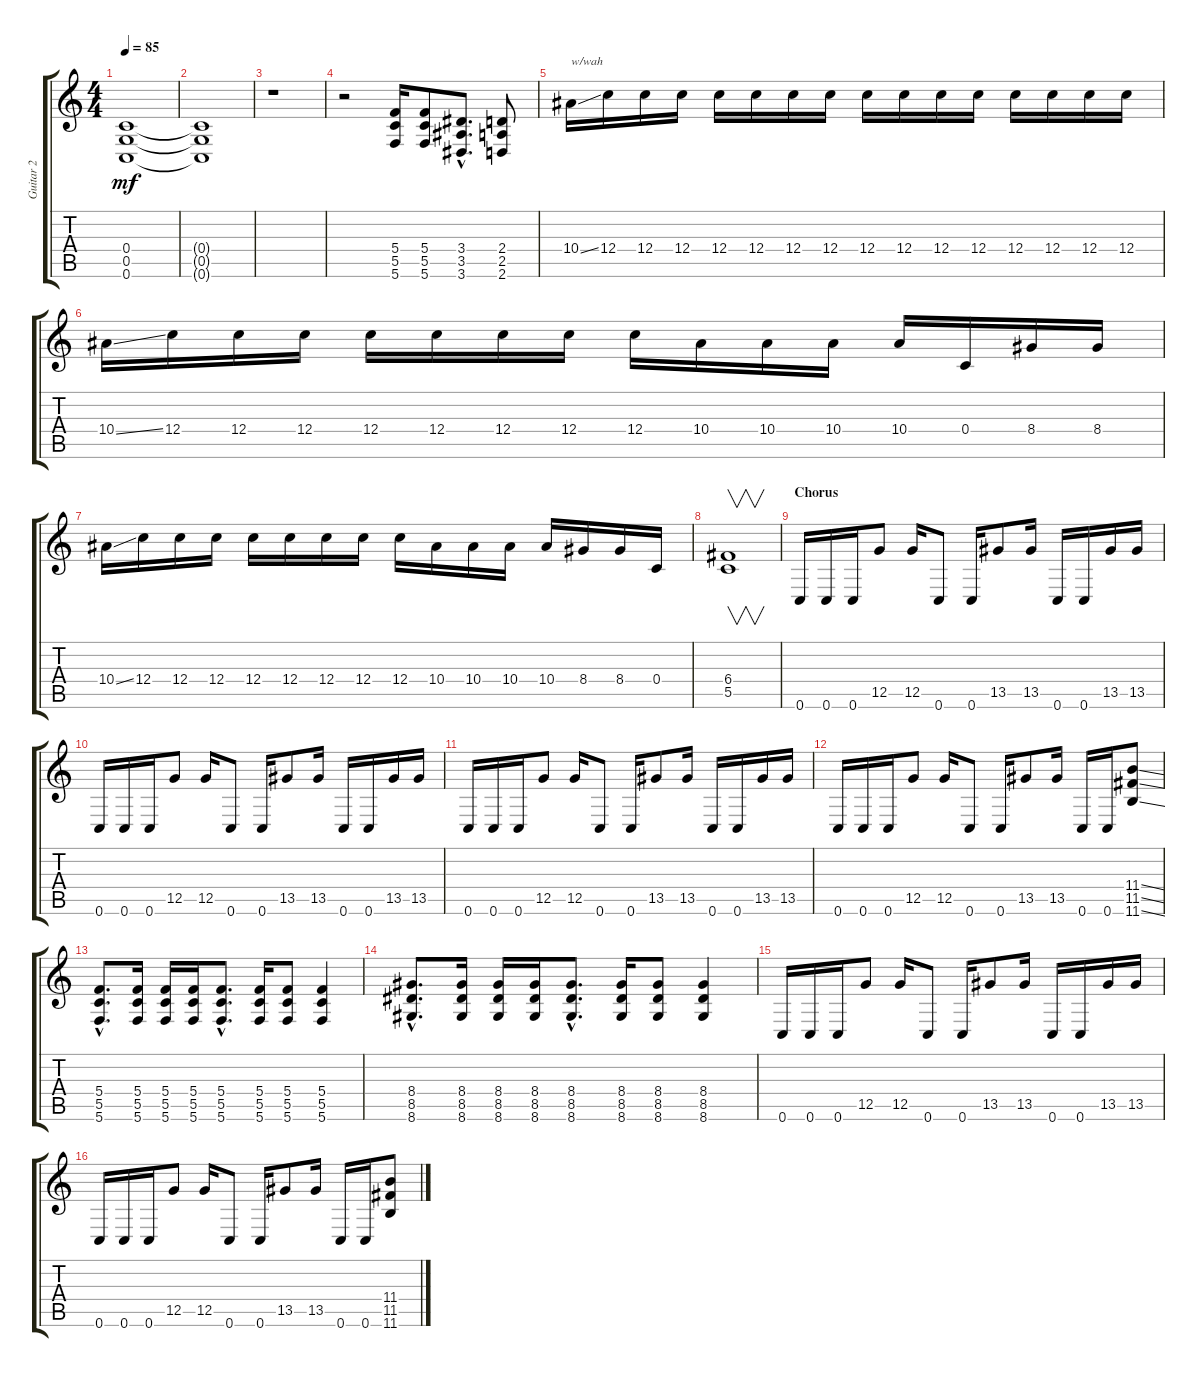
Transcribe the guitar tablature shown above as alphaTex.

\track ("Guitar 2" "Guitar 2") {instrument distortionguitar}
\staff {score tabs}
\tuning (D4 A3 F3 C3 G2 C2) {hide}
\ts (4 4)
\tempo 85
\clef g2
\ks c
(0.4 0.5 0.6).1{dy mf} |
(0.4{t} 0.5{t} 0.6{t}).1 |
r.1 |
r.2 (5.4 5.5 5.6).16 (5.4 5.5 5.6).8 (3.4{hac} 3.5{hac} 3.6{hac}).8{d} (2.4 2.5 2.6).8 |
10.4{ss}.16{txt "w/wah" volume 13} 12.4.16 12.4.16 12.4.16 12.4.16 12.4.16 12.4.16 12.4.16 12.4.16 12.4.16 12.4.16 12.4.16 12.4.16 12.4.16 12.4.16 12.4.16 |
10.4{ss}.16 12.4.16 12.4.16 12.4.16 12.4.16 12.4.16 12.4.16 12.4.16 12.4.16 10.4.16 10.4.16 10.4.16 10.4.16 0.4.16 8.4.16 8.4.16 |
10.4{ss}.16 12.4.16 12.4.16 12.4.16 12.4.16 12.4.16 12.4.16 12.4.16 12.4.16 10.4.16 10.4.16 10.4.16 10.4.16 8.4.16 8.4.16 0.4.16 |
(6.4 5.5).1{v} |
\section ("" "Chorus")
0.6.16 0.6.16 0.6.16 12.5.8 12.5.16 0.6.8 0.6.16 13.5.8 13.5.16 0.6.16 0.6.16 13.5.16 13.5.16 |
0.6.16 0.6.16 0.6.16 12.5.8 12.5.16 0.6.8 0.6.16 13.5.8 13.5.16 0.6.16 0.6.16 13.5.16 13.5.16 |
0.6.16 0.6.16 0.6.16 12.5.8 12.5.16 0.6.8 0.6.16 13.5.8 13.5.16 0.6.16 0.6.16 13.5.16 13.5.16 |
0.6.16 0.6.16 0.6.16 12.5.8 12.5.16 0.6.8 0.6.16 13.5.8 13.5.16 0.6.16 0.6.16 (11.4{ss} 11.5{ss} 11.6{ss}).8 |
(5.4{hac} 5.5{hac} 5.6{hac}).8{d} (5.4 5.5 5.6).16 (5.4 5.5 5.6).16 (5.4 5.5 5.6).16 (5.4{hac} 5.5{hac} 5.6{hac}).8{d} (5.4 5.5 5.6).16 (5.4 5.5 5.6).8 (5.4 5.5 5.6).4 |
(8.4{hac} 8.5{hac} 8.6{hac}).8{d} (8.4 8.5 8.6).16 (8.4 8.5 8.6).16 (8.4 8.5 8.6).16 (8.4{hac} 8.5{hac} 8.6{hac}).8{d} (8.4 8.5 8.6).16 (8.4 8.5 8.6).8 (8.4 8.5 8.6).4 |
0.6.16 0.6.16 0.6.16 12.5.8 12.5.16 0.6.8 0.6.16 13.5.8 13.5.16 0.6.16 0.6.16 13.5.16 13.5.16 |
0.6.16 0.6.16 0.6.16 12.5.8 12.5.16 0.6.8 0.6.16 13.5.8 13.5.16 0.6.16 0.6.16 (11.4{ss} 11.5{ss} 11.6{ss}).8
